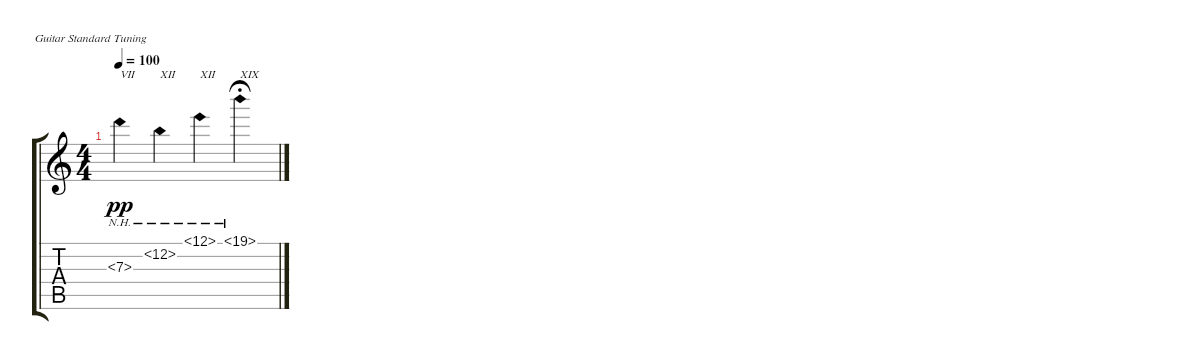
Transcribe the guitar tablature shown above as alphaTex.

\defaultSystemsLayout 4
\bracketExtendMode groupsimilarinstruments
\firstSystemTrackNameOrientation horizontal
\otherSystemsTrackNameOrientation horizontal
\track "" {instrument acousticguitarsteel}
\staff {score tabs}
\tuning (E4 B3 G3 D3 A2 E2)
\ts (4 4)
\tempo 100
\clef g2
\ks c
7.3{nh}.4{txt "VII" dy pp} 12.2{nh}.4{txt "XII"} 12.1{nh}.4{txt "XII"} 19.1{nh}.4{txt "XIX" fermata (medium 1)}
